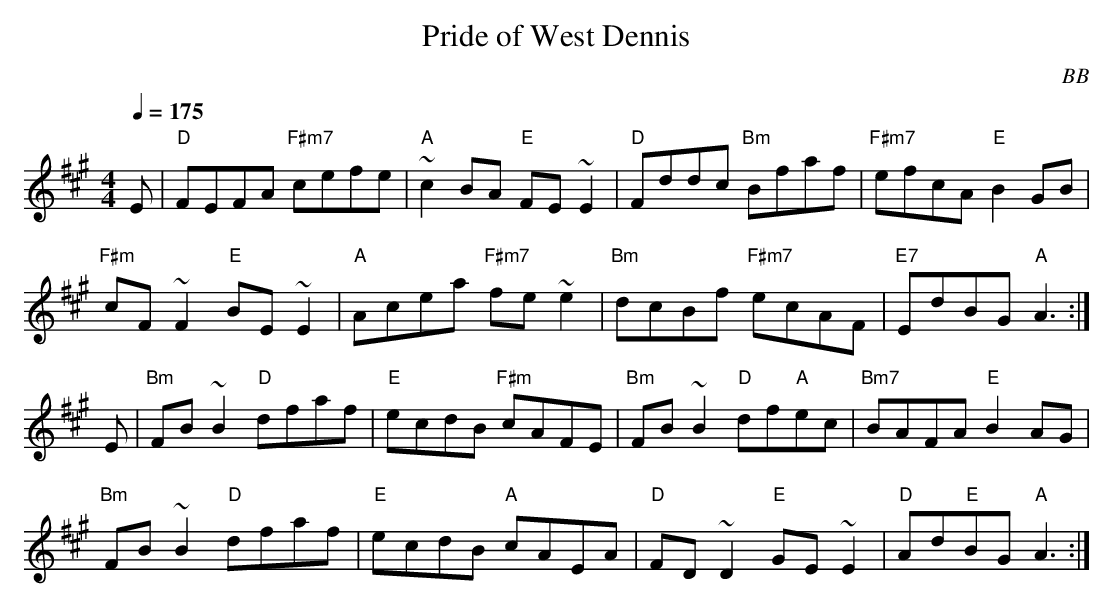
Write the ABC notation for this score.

X:1
T: Pride of West Dennis
C: BB
L: 1/8
M: 4/4
Q: 1/4=175
K: A
E|"D"FEFA "F#m7"cefe|"A"~c2 BA "E"FE ~E2|"D"Fddc "Bm"Bfaf|"F#m7"efcA "E"B2 GB|
"F#m"cF ~F2 "E"BE ~E2|"A"Acea  "F#m7"fe ~e2|"Bm"dcBf "F#m7"ecAF|"E7"EdBG "A"A3 :|
E|"Bm"FB ~B2 "D"dfaf|"E"ecdB "F#m"cAFE|"Bm"FB ~B2 "D"df"A"ec|"Bm7"BAFA "E"B2 AG|
"Bm"FB ~B2 "D"dfaf|"E"ecdB "A"cAEA|"D"FD ~D2 "E"GE ~E2|"D"Ad"E"BG "A"A3 :|
